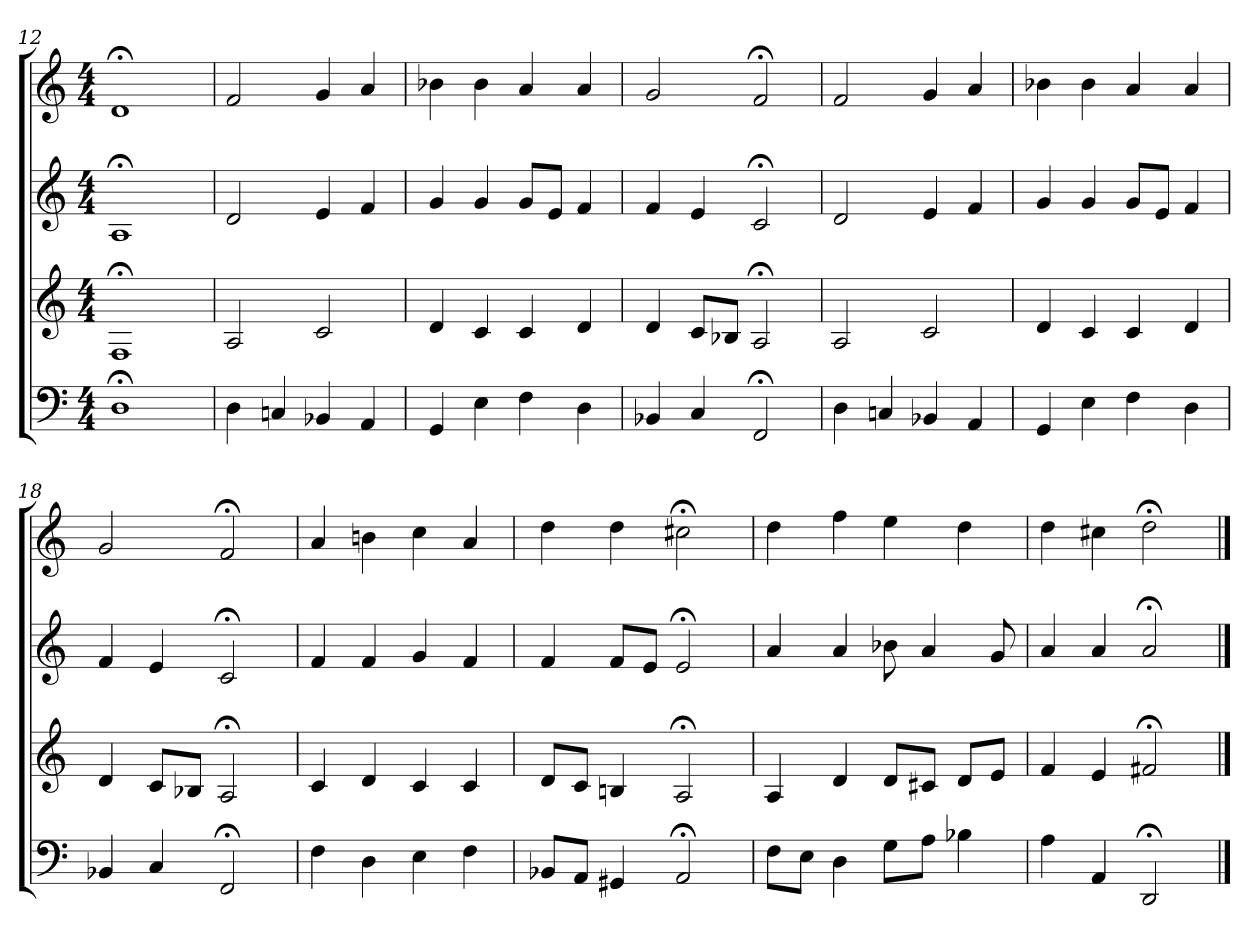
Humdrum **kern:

**kern	**kern	**kern	**kern
*part4	*part3	*part2	*part1
*staff4	*staff3	*staff2	*staff1
*clefF4	*clefG2	*clefG2	*clefG2
*k[]	*k[]	*k[]	*k[]
*C:	*C:	*C:	*a:
*M4/4	*M4/4	*M4/4	*M4/4
=12	=12	=12	=12
1D;<	1F;<	1A;<	1d;<
=13	=13	=13	=13
4D	2A	2d	2f
4Cn	.	.	.
4BB-X	2c	4e	4g
4AA	.	4f	4a
=14	=14	=14	=14
4GG	4d	4g	4b-X
4E	4c	4g	4b-
4F	4c	8g/L	4a
.	.	8e/J	.
4D	4d	4f	4a
=15	=15	=15	=15
4BB-X	4d	4f	2g
4C	8c/L	4e	.
.	8B-X/J	.	.
2FF;<	2A;<	2c;<	2f;<
=16	=16	=16	=16
4D	2A	2d	2f
4Cn	.	.	.
4BB-X	2c	4e	4g
4AA	.	4f	4a
=17	=17	=17	=17
4GG	4d	4g	4b-X
4E	4c	4g	4b-
4F	4c	8g/L	4a
.	.	8e/J	.
4D	4d	4f	4a
=18	=18	=18	=18
4BB-X	4d	4f	2g
4C	8c/L	4e	.
.	8B-X/J	.	.
2FF;<	2A;<	2c;<	2f;<
=19	=19	=19	=19
4F	4c	4f	4a
4D	4d	4f	4bn
4E	4c	4g	4cc
4F	4c	4f	4a
=20	=20	=20	=20
8BB-X/L	8d/L	4f	4dd
8AA/J	8c/J	.	.
4GG#X	4Bn	8f/L	4dd
.	.	8e/J	.
2AA;<	2A;<	2e;<	2cc#X;<
=21	=21	=21	=21
8F\L	4A	4a	4dd
8E\J	.	.	.
4D	4d	4a	4ff
8G\L	8d/L	8b-X	4ee
8A\J	8c#X/J	4a	.
4B-X	8d/L	.	4dd
.	8e/J	8g	.
=22	=22	=22	=22
4A	4f	4a	4dd
4AA	4e	4a	4cc#X
2DD;<	2f#X;<	2a;<	2dd;<
==	==	==	==
*-	*-	*-	*-
